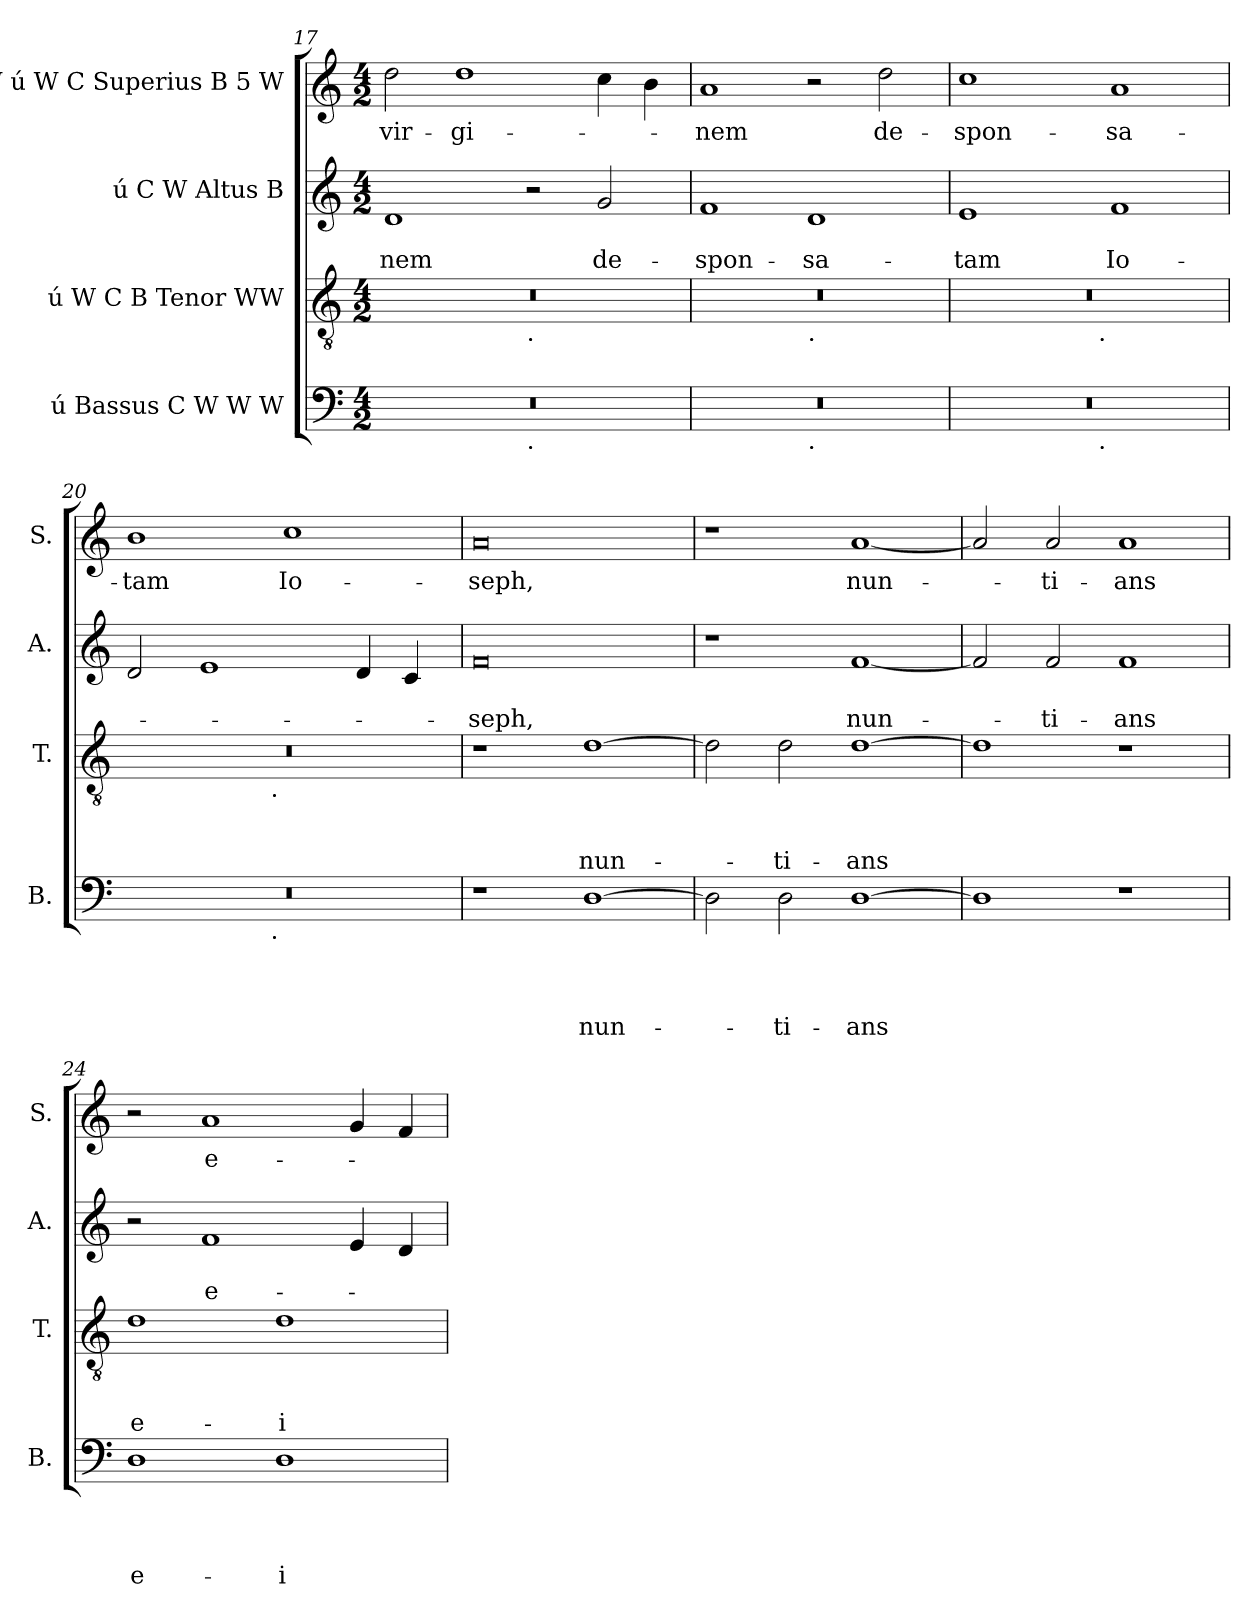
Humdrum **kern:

**kern	**text	**text	**text	**text	**kern	**text	**text	**text	**kern	**text	**text	**kern	**text
*part4	*part4	*part4	*part4	*part4	*part3	*part3	*part3	*part3	*part2	*part2	*part2	*part1	*part1
*staff4	*staff4	*staff4	*staff4	*staff4	*staff3	*staff3	*staff3	*staff3	*staff2	*staff2	*staff2	*staff1	*staff1
*I"ú Bassus C W W W	*	*	*	*	*I"ú W C B Tenor WW	*	*	*	*I"ú C W Altus B	*	*	*I"W ú W C Superius B 5 W	*
*I'B.	*	*	*	*	*I'T.	*	*	*	*I'A.	*	*	*I'S.	*
*clefF4	*	*	*	*	*clefGv2	*	*	*	*clefG2	*	*	*clefG2	*
*k[]	*	*	*	*	*k[]	*	*	*	*k[]	*	*	*k[]	*
*C:	*	*	*	*	*C:	*	*	*	*C:	*	*	*C:	*
*M4/2	*	*	*	*	*M4/2	*	*	*	*M4/2	*	*	*M4/2	*
=17	=17	=17	=17	=17	=17	=17	=17	=17	=17	=17	=17	=17	=17
!	!	!	!	!	!	!	!	!	!	!	!LO:LY:b	!	!LO:LY:b
*^	*	*	*	*	*^	*	*	*	*	*	*	*	*
0r	1ryy	.	.	.	.	0r	1ryy	.	.	.	1d	.	-nem	2dd\	vir-
!	!	!	!	!	!	!	!	!	!	!	!	!	!	!	!LO:LY:b
.	.	.	.	.	.	.	.	.	.	.	.	.	.	1dd	-gi-
!	!	!	!	!	!	!	!LO:TX:b:t=.	!	!	!	!	!	!	!	!
!	!LO:TX:b:t=.	!	!	!	!	!	!	!	!	!	!	!	!	!	!
.	1ryy	.	.	.	.	.	1ryy	.	.	.	2r	.	.	.	.
!	!	!	!	!	!	!	!	!	!	!	!	!	!LO:LY:b	!	!
.	.	.	.	.	.	.	.	.	.	.	2g/	.	de-	4cc\	.
.	.	.	.	.	.	.	.	.	.	.	.	.	.	4b\	.
=18	=18	=18	=18	=18	=18	=18	=18	=18	=18	=18	=18	=18	=18	=18	=18
!	!	!	!	!	!	!	!	!	!	!	!	!	!LO:LY:b	!	!LO:LY:b
0r	1ryy	.	.	.	.	0r	1ryy	.	.	.	1f	.	-spon-	1a	-nem
!	!	!	!	!	!	!	!LO:TX:b:t=.	!	!	!	!	!	!	!	!
!	!LO:TX:b:t=.	!	!	!	!	!	!	!	!	!	!	!	!	!	!
!	!	!	!	!	!	!	!	!	!	!	!	!	!LO:LY:b	!	!
.	1ryy	.	.	.	.	.	1ryy	.	.	.	1d	.	-sa-	2r	.
!	!	!	!	!	!	!	!	!	!	!	!	!	!	!	!LO:LY:b
.	.	.	.	.	.	.	.	.	.	.	.	.	.	2dd\	de-
=19	=19	=19	=19	=19	=19	=19	=19	=19	=19	=19	=19	=19	=19	=19	=19
!	!	!	!	!	!	!	!	!	!	!	!	!	!LO:LY:b	!	!LO:LY:b
0r	2ryy	.	.	.	.	0r	2ryy	.	.	.	1e	.	-tam	1cc	-spon-
.	4...ryy	.	.	.	.	.	4...ryy	.	.	.	.	.	.	.	.
!	!	!	!	!	!	!	!LO:TX:b:t=.	!	!	!	!	!	!	!	!
!	!LO:TX:b:t=.	!	!	!	!	!	!	!	!	!	!	!	!	!	!
.	1ryy	.	.	.	.	.	1ryy	.	.	.	.	.	.	.	.
!	!	!	!	!	!	!	!	!	!	!	!	!	!LO:LY:b	!	!LO:LY:b
.	.	.	.	.	.	.	.	.	.	.	1f	.	Io-	1a	-sa-
.	32ryy	.	.	.	.	.	32ryy	.	.	.	.	.	.	.	.
=20	=20	=20	=20	=20	=20	=20	=20	=20	=20	=20	=20	=20	=20	=20	=20
!	!	!	!	!	!	!	!	!	!	!	!	!	!	!	!LO:LY:b
0r	2ryy	.	.	.	.	0r	2ryy	.	.	.	2d/	.	.	1b	-tam
.	4...ryy	.	.	.	.	.	4...ryy	.	.	.	1e	.	.	.	.
!	!	!	!	!	!	!	!LO:TX:b:t=.	!	!	!	!	!	!	!	!
!	!LO:TX:b:t=.	!	!	!	!	!	!	!	!	!	!	!	!	!	!
.	1ryy	.	.	.	.	.	1ryy	.	.	.	.	.	.	.	.
!	!	!	!	!	!	!	!	!	!	!	!	!	!	!	!LO:LY:b
.	.	.	.	.	.	.	.	.	.	.	.	.	.	1cc	Io-
.	.	.	.	.	.	.	.	.	.	.	4d/	.	.	.	.
.	.	.	.	.	.	.	.	.	.	.	4c/	.	.	.	.
.	32ryy	.	.	.	.	.	32ryy	.	.	.	.	.	.	.	.
!!LO:LB:g=z
=21	=21	=21	=21	=21	=21	=21	=21	=21	=21	=21	=21	=21	=21	=21	=21
!	!	!	!	!	!	!	!	!	!	!	!	!	!LO:LY:b	!	!LO:LY:b
*v	*v	*	*	*	*	*	*	*	*	*	*	*	*	*	*
*	*	*	*	*	*v	*v	*	*	*	*	*	*	*	*
1r	.	.	.	.	1r	.	.	.	0f	.	-seph,	0a	-seph,
!	!	!	!	!LO:LY:b	!	!	!	!LO:LY:b	!	!	!	!	!
[>1D	.	.	.	nun-	[>1d	.	.	nun-	.	.	.	.	.
=22	=22	=22	=22	=22	=22	=22	=22	=22	=22	=22	=22	=22	=22
2D\]	.	.	.	.	2d\]	.	.	.	1r	.	.	1r	.
!	!	!	!	!LO:LY:b	!	!	!	!LO:LY:b	!	!	!	!	!
2D\	.	.	.	-ti-	2d\	.	.	-ti-	.	.	.	.	.
!	!	!	!	!LO:LY:b	!	!	!	!LO:LY:b	!	!	!LO:LY:b	!	!LO:LY:b
[>1D	.	.	.	-ans	[>1d	.	.	-ans	[<1f	.	nun-	[<1a	nun-
=23	=23	=23	=23	=23	=23	=23	=23	=23	=23	=23	=23	=23	=23
1D]	.	.	.	.	1d]	.	.	.	2f/]	.	.	2a/]	.
!	!	!	!	!	!	!	!	!	!	!	!LO:LY:b	!	!LO:LY:b
.	.	.	.	.	.	.	.	.	2f/	.	-ti-	2a/	-ti-
!	!	!	!	!	!	!	!	!	!	!	!LO:LY:b	!	!LO:LY:b
1r	.	.	.	.	1r	.	.	.	1f	.	-ans	1a	-ans
=24	=24	=24	=24	=24	=24	=24	=24	=24	=24	=24	=24	=24	=24
!	!	!	!	!LO:LY:b:rj	!	!	!	!LO:LY:b:rj	!	!	!	!	!
1D	.	.	.	e-	1d	.	.	e-	2r	.	.	2r	.
!	!	!	!	!	!	!	!	!	!	!	!LO:LY:b:rj	!	!LO:LY:b:rj
.	.	.	.	.	.	.	.	.	1f	.	e-	1a	e-
!	!	!	!	!LO:LY:b:rj	!	!	!	!LO:LY:b:rj	!	!	!	!	!
1D	.	.	.	-i	1d	.	.	-i	.	.	.	.	.
.	.	.	.	.	.	.	.	.	4e/	.	.	4g/	.
.	.	.	.	.	.	.	.	.	4d/	.	.	4f/	.
=	=	=	=	=	=	=	=	=	=	=	=	=	=
*-	*-	*-	*-	*-	*-	*-	*-	*-	*-	*-	*-	*-	*-
